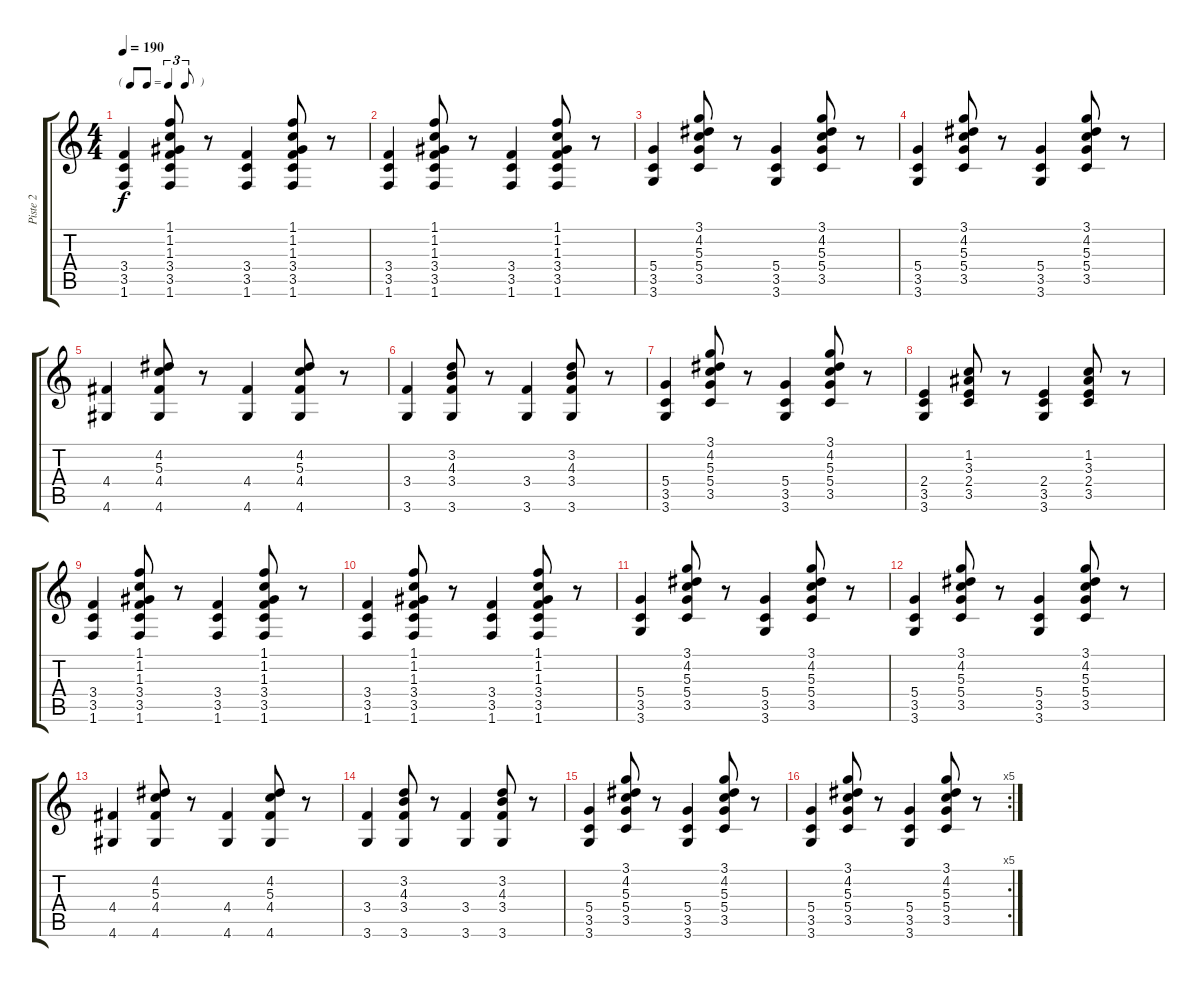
\track ("Piste 2" "Piste 2") {instrument acousticguitarsteel}
\staff {score tabs}
\tuning (E4 B3 G3 D3 A2 E2) {hide}
\ts (4 4)
\tf triplet8th
\tempo 190
\clef g2
\ks c
(3.4 3.5 1.6).4{dy f} (1.1 1.2 1.3 3.4 3.5 1.6).8 r.8 (3.4 3.5 1.6).4 (1.1 1.2 1.3 3.4 3.5 1.6).8 r.8 |
(3.4 3.5 1.6).4 (1.1 1.2 1.3 3.4 3.5 1.6).8 r.8 (3.4 3.5 1.6).4 (1.1 1.2 1.3 3.4 3.5 1.6).8 r.8 |
(5.4 3.5 3.6).4 (3.1 4.2 5.3 5.4 3.5).8 r.8 (5.4 3.5 3.6).4 (3.1 4.2 5.3 5.4 3.5).8 r.8 |
(5.4 3.5 3.6).4 (3.1 4.2 5.3 5.4 3.5).8 r.8 (5.4 3.5 3.6).4 (3.1 4.2 5.3 5.4 3.5).8 r.8 |
(4.4 4.6).4 (4.2 5.3 4.4 4.6).8 r.8 (4.4 4.6).4 (4.2 5.3 4.4 4.6).8 r.8 |
(3.4 3.6).4 (3.2 4.3 3.4 3.6).8 r.8 (3.4 3.6).4 (3.2 4.3 3.4 3.6).8 r.8 |
(5.4 3.5 3.6).4 (3.1 4.2 5.3 5.4 3.5).8 r.8 (5.4 3.5 3.6).4 (3.1 4.2 5.3 5.4 3.5).8 r.8 |
(2.4 3.5 3.6).4 (1.2 3.3 2.4 3.5).8 r.8 (2.4 3.5 3.6).4 (1.2 3.3 2.4 3.5).8 r.8 |
(3.4 3.5 1.6).4 (1.1 1.2 1.3 3.4 3.5 1.6).8 r.8 (3.4 3.5 1.6).4 (1.1 1.2 1.3 3.4 3.5 1.6).8 r.8 |
(3.4 3.5 1.6).4 (1.1 1.2 1.3 3.4 3.5 1.6).8 r.8 (3.4 3.5 1.6).4 (1.1 1.2 1.3 3.4 3.5 1.6).8 r.8 |
(5.4 3.5 3.6).4 (3.1 4.2 5.3 5.4 3.5).8 r.8 (5.4 3.5 3.6).4 (3.1 4.2 5.3 5.4 3.5).8 r.8 |
(5.4 3.5 3.6).4 (3.1 4.2 5.3 5.4 3.5).8 r.8 (5.4 3.5 3.6).4 (3.1 4.2 5.3 5.4 3.5).8 r.8 |
(4.4 4.6).4 (4.2 5.3 4.4 4.6).8 r.8 (4.4 4.6).4 (4.2 5.3 4.4 4.6).8 r.8 |
(3.4 3.6).4 (3.2 4.3 3.4 3.6).8 r.8 (3.4 3.6).4 (3.2 4.3 3.4 3.6).8 r.8 |
(5.4 3.5 3.6).4 (3.1 4.2 5.3 5.4 3.5).8 r.8 (5.4 3.5 3.6).4 (3.1 4.2 5.3 5.4 3.5).8 r.8 |
\rc 5
(5.4 3.5 3.6).4 (3.1 4.2 5.3 5.4 3.5).8 r.8 (5.4 3.5 3.6).4 (3.1 4.2 5.3 5.4 3.5).8 r.8
